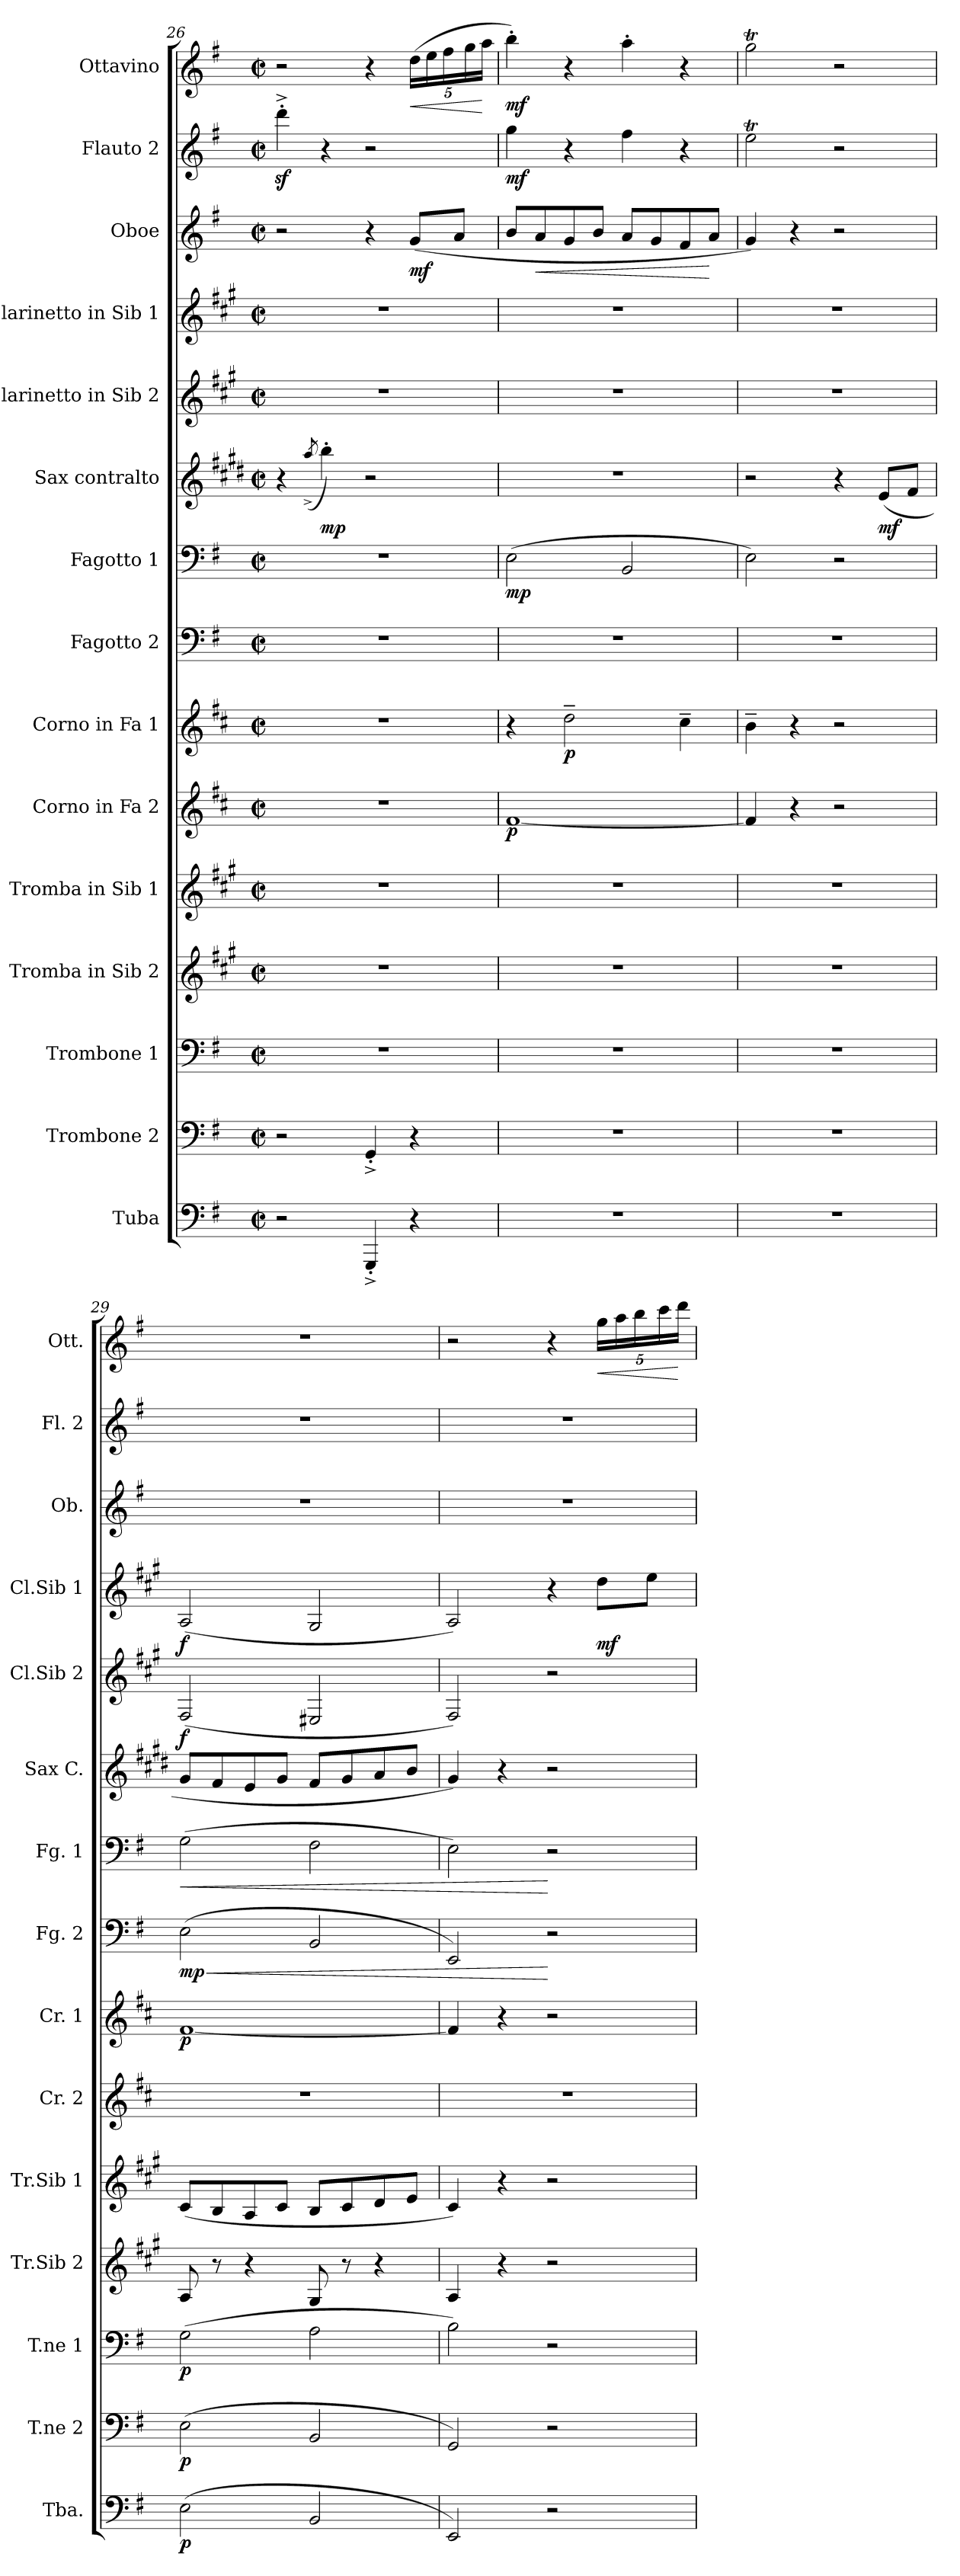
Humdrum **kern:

**kern	**dynam	**kern	**dynam	**kern	**dynam	**kern	**kern	**kern	**dynam	**kern	**dynam	**kern	**dynam	**kern	**dynam	**kern	**dynam	**kern	**dynam	**kern	**dynam	**kern	**dynam	**kern	**dynam	**kern	**dynam
*part15	*part15	*part14	*part14	*part13	*part13	*part12	*part11	*part10	*part10	*part9	*part9	*part8	*part8	*part7	*part7	*part6	*part6	*part5	*part5	*part4	*part4	*part3	*part3	*part2	*part2	*part1	*part1
*staff15	*staff15	*staff14	*staff14	*staff13	*staff13	*staff12	*staff11	*staff10	*staff10	*staff9	*staff9	*staff8	*staff8	*staff7	*staff7	*staff6	*staff6	*staff5	*staff5	*staff4	*staff4	*staff3	*staff3	*staff2	*staff2	*staff1	*staff1
*I"Tuba	*	*I"Trombone 2	*	*I"Trombone 1	*	*I"Tromba in Sib 2	*I"Tromba in Sib 1	*I"Corno in Fa 2	*	*I"Corno in Fa 1	*	*I"Fagotto 2	*	*I"Fagotto 1	*	*I"Sax contralto	*	*I"Clarinetto in Sib 2	*	*I"Clarinetto in Sib 1	*	*I"Oboe	*	*I"Flauto 2	*	*I"Ottavino	*
*I'Tba.	*	*I'T.ne 2	*	*I'T.ne 1	*	*I'Tr.Sib 2	*I'Tr.Sib 1	*I'Cr. 2	*	*I'Cr. 1	*	*I'Fg. 2	*	*I'Fg. 1	*	*I'Sax C.	*	*I'Cl.Sib 2	*	*I'Cl.Sib 1	*	*I'Ob.	*	*I'Fl. 2	*	*I'Ott.	*
*clefF4	*	*clefF4	*	*clefF4	*	*clefG2	*clefG2	*clefG2	*	*clefG2	*	*clefF4	*	*clefF4	*	*clefG2	*	*clefG2	*	*clefG2	*	*clefG2	*	*clefG2	*	*clefG2	*
*	*	*	*	*	*	*ITrd1c2	*ITrd1c2	*ITrd4c7	*	*ITrd4c7	*	*	*	*	*	*ITrd5c9	*	*ITrd1c2	*	*ITrd1c2	*	*	*	*	*	*	*
*k[f#]	*	*k[f#]	*	*k[f#]	*	*k[f#]	*k[f#]	*k[f#]	*	*k[f#]	*	*k[f#]	*	*k[f#]	*	*k[f#]	*	*k[f#]	*	*k[f#]	*	*k[f#]	*	*k[f#]	*	*k[f#]	*
*G:	*	*G:	*	*G:	*	*G:	*G:	*G:	*	*G:	*	*G:	*	*G:	*	*G:	*	*G:	*	*G:	*	*G:	*	*G:	*	*G:	*
*M2/2	*	*M2/2	*	*M2/2	*	*M2/2	*M2/2	*M2/2	*	*M2/2	*	*M2/2	*	*M2/2	*	*M2/2	*	*M2/2	*	*M2/2	*	*M2/2	*	*M2/2	*	*M2/2	*
*met(c|)	*	*met(c|)	*	*met(c|)	*	*met(c|)	*met(c|)	*met(c|)	*	*met(c|)	*	*met(c|)	*	*met(c|)	*	*met(c|)	*	*met(c|)	*	*met(c|)	*	*met(c|)	*	*met(c|)	*	*met(c|)	*
=26	=26	=26	=26	=26	=26	=26	=26	=26	=26	=26	=26	=26	=26	=26	=26	=26	=26	=26	=26	=26	=26	=26	=26	=26	=26	=26	=26
2r	.	2r	.	1r	.	1r	1r	1r	.	1r	.	1r	.	1r	.	4r	.	1r	.	1r	.	2r	.	4dddz<^'\	.	2r	.
.	.	.	.	.	.	.	.	.	.	.	.	.	.	.	.	(8qcc^/	.	.	.	.	.	.	.	.	.	.	.
!	!	!	!	!	!	!	!	!	!	!	!	!	!	!	!	!	!LO:DY:b	!	!	!	!	!	!	!	!	!	!
.	.	.	.	.	.	.	.	.	.	.	.	.	.	.	.	4dd'\)	mp	.	.	.	.	.	.	4r	.	.	.
4GGG^'/	.	4GG^'/	.	.	.	.	.	.	.	.	.	.	.	.	.	2r	.	.	.	.	.	4r	.	2r	.	4r	.
*	*	*	*	*	*	*	*	*	*	*	*	*	*	*	*	*	*	*	*	*	*	*	*	*	*	*Xbrackettup	*
!	!	!	!	!	!	!	!	!	!	!	!	!	!	!	!	!	!	!	!	!	!	!	!LO:DY:b	!	!	!	!LO:HP:b
4r	.	4r	.	.	.	.	.	.	.	.	.	.	.	.	.	.	.	.	.	.	.	(8g/L	mf	.	.	(>20dd\LL	<
.	.	.	.	.	.	.	.	.	.	.	.	.	.	.	.	.	.	.	.	.	.	.	.	.	.	20ee\	.
.	.	.	.	.	.	.	.	.	.	.	.	.	.	.	.	.	.	.	.	.	.	.	.	.	.	20ff#\	.
.	.	.	.	.	.	.	.	.	.	.	.	.	.	.	.	.	.	.	.	.	.	8a/J	.	.	.	.	.
.	.	.	.	.	.	.	.	.	.	.	.	.	.	.	.	.	.	.	.	.	.	.	.	.	.	20gg\	.
.	.	.	.	.	.	.	.	.	.	.	.	.	.	.	.	.	.	.	.	.	.	.	.	.	.	20aa\JJ	[
=27	=27	=27	=27	=27	=27	=27	=27	=27	=27	=27	=27	=27	=27	=27	=27	=27	=27	=27	=27	=27	=27	=27	=27	=27	=27	=27	=27
!	!	!	!	!	!	!	!	!	!LO:DY:b	!	!	!	!	!	!LO:DY:b	!	!	!	!	!	!	!	!	!	!LO:DY:b	!	!LO:DY:b
1r	.	1r	.	1r	.	1r	1r	[1B	p	4r	.	1r	.	(>2E\	mp	1r	.	1r	.	1r	.	8b/L	.	4gg\	mf	4bb'\)	mf
!	!	!	!	!	!	!	!	!	!	!	!	!	!	!	!	!	!	!	!	!	!	!	!LO:HP:b	!	!	!	!
.	.	.	.	.	.	.	.	.	.	.	.	.	.	.	.	.	.	.	.	.	.	8a/	<	.	.	.	.
!	!	!	!	!	!	!	!	!	!	!	!LO:DY:b	!	!	!	!	!	!	!	!	!	!	!	!	!	!	!	!
.	.	.	.	.	.	.	.	.	.	2g~\	p	.	.	.	.	.	.	.	.	.	.	8g/	.	4r	.	4r	.
.	.	.	.	.	.	.	.	.	.	.	.	.	.	.	.	.	.	.	.	.	.	8b/J	.	.	.	.	.
.	.	.	.	.	.	.	.	.	.	.	.	.	.	2BB/	.	.	.	.	.	.	.	8a/L	.	4ff#\	.	4aa'\	.
.	.	.	.	.	.	.	.	.	.	.	.	.	.	.	.	.	.	.	.	.	.	8g/	.	.	.	.	.
.	.	.	.	.	.	.	.	.	.	4f#~\	.	.	.	.	.	.	.	.	.	.	.	8f#/	.	4r	.	4r	.
.	.	.	.	.	.	.	.	.	.	.	.	.	.	.	.	.	.	.	.	.	.	8a/J	[	.	.	.	.
!!LO:PB:g=z
=28	=28	=28	=28	=28	=28	=28	=28	=28	=28	=28	=28	=28	=28	=28	=28	=28	=28	=28	=28	=28	=28	=28	=28	=28	=28	=28	=28
1r	.	1r	.	1r	.	1r	1r	4B/]	.	4e~\	.	1r	.	2E\)	.	2r	.	1r	.	1r	.	4g/)	.	2eeT\	.	2ggT\	.
.	.	.	.	.	.	.	.	4r	.	4r	.	.	.	.	.	.	.	.	.	.	.	4r	.	.	.	.	.
.	.	.	.	.	.	.	.	2r	.	2r	.	.	.	2r	.	4r	.	.	.	.	.	2r	.	2r	.	2r	.
!	!	!	!	!	!	!	!	!	!	!	!	!	!	!	!	!	!LO:DY:b	!	!	!	!	!	!	!	!	!	!
.	.	.	.	.	.	.	.	.	.	.	.	.	.	.	.	(8G/L	mf	.	.	.	.	.	.	.	.	.	.
.	.	.	.	.	.	.	.	.	.	.	.	.	.	.	.	8A/J	.	.	.	.	.	.	.	.	.	.	.
=29	=29	=29	=29	=29	=29	=29	=29	=29	=29	=29	=29	=29	=29	=29	=29	=29	=29	=29	=29	=29	=29	=29	=29	=29	=29	=29	=29
!	!LO:DY:b	!	!LO:DY:b	!	!LO:DY:b	!	!	!	!	!	!LO:DY:b	!	!LO:HP:b	!	!LO:HP:b	!	!	!	!	!	!	!	!	!	!	!	!
!	!	!	!	!	!	!	!	!	!	!	!	!	!LO:DY:n=1:b	!	!	!	!	!	!LO:DY:b	!	!LO:DY:b	!	!	!	!	!	!
(>2E\	p	(>2E\	p	(>2G\	p	8G/	(8B/L	1r	.	[1B	p	(>2E\	< mp	(>2G\	<	8B/L	.	(2E/	f	(2G/	f	1r	.	1r	.	1r	.
.	.	.	.	.	.	8r	8A/	.	.	.	.	.	.	.	.	8A/	.	.	.	.	.	.	.	.	.	.	.
.	.	.	.	.	.	4r	8G/	.	.	.	.	.	.	.	.	8G/	.	.	.	.	.	.	.	.	.	.	.
.	.	.	.	.	.	.	8B/J	.	.	.	.	.	.	.	.	8B/J	.	.	.	.	.	.	.	.	.	.	.
2BB/	.	2BB/	.	2A\	.	8F#/	8A/L	.	.	.	.	2BB/	.	2F#\	.	8A/L	.	2D#X/	.	2F#/	.	.	.	.	.	.	.
.	.	.	.	.	.	8r	8B/	.	.	.	.	.	.	.	.	8B/	.	.	.	.	.	.	.	.	.	.	.
.	.	.	.	.	.	4r	8c/	.	.	.	.	.	.	.	.	8c/	.	.	.	.	.	.	.	.	.	.	.
.	.	.	.	.	.	.	8d/J	.	.	.	.	.	.	.	.	8d/J	.	.	.	.	.	.	.	.	.	.	.
=30	=30	=30	=30	=30	=30	=30	=30	=30	=30	=30	=30	=30	=30	=30	=30	=30	=30	=30	=30	=30	=30	=30	=30	=30	=30	=30	=30
2EE/)	.	2GG/)	.	2B\)	.	4G/	4B/)	1r	.	4B/]	.	2EE/)	.	2E\)	.	4B/)	.	2E/)	.	2G/)	.	1r	.	1r	.	2r	.
.	.	.	.	.	.	4r	4r	.	.	4r	.	.	.	.	.	4r	.	.	.	.	.	.	.	.	.	.	.
2r	.	2r	.	2r	.	2r	2r	.	.	2r	.	2r	[	2r	[	2r	.	2r	.	4r	.	.	.	.	.	4r	.
!	!	!	!	!	!	!	!	!	!	!	!	!	!	!	!	!	!	!	!	!	!LO:DY:b	!	!	!	!	!	!LO:HP:b
.	.	.	.	.	.	.	.	.	.	.	.	.	.	.	.	.	.	.	.	8cc\L	mf	.	.	.	.	20gg\LL	<
.	.	.	.	.	.	.	.	.	.	.	.	.	.	.	.	.	.	.	.	.	.	.	.	.	.	20aa\	.
.	.	.	.	.	.	.	.	.	.	.	.	.	.	.	.	.	.	.	.	.	.	.	.	.	.	20bb\	.
.	.	.	.	.	.	.	.	.	.	.	.	.	.	.	.	.	.	.	.	8dd\J	.	.	.	.	.	.	.
.	.	.	.	.	.	.	.	.	.	.	.	.	.	.	.	.	.	.	.	.	.	.	.	.	.	20ccc\	.
.	.	.	.	.	.	.	.	.	.	.	.	.	.	.	.	.	.	.	.	.	.	.	.	.	.	20ddd\JJ	[
=	=	=	=	=	=	=	=	=	=	=	=	=	=	=	=	=	=	=	=	=	=	=	=	=	=	=	=
*-	*-	*-	*-	*-	*-	*-	*-	*-	*-	*-	*-	*-	*-	*-	*-	*-	*-	*-	*-	*-	*-	*-	*-	*-	*-	*-	*-
